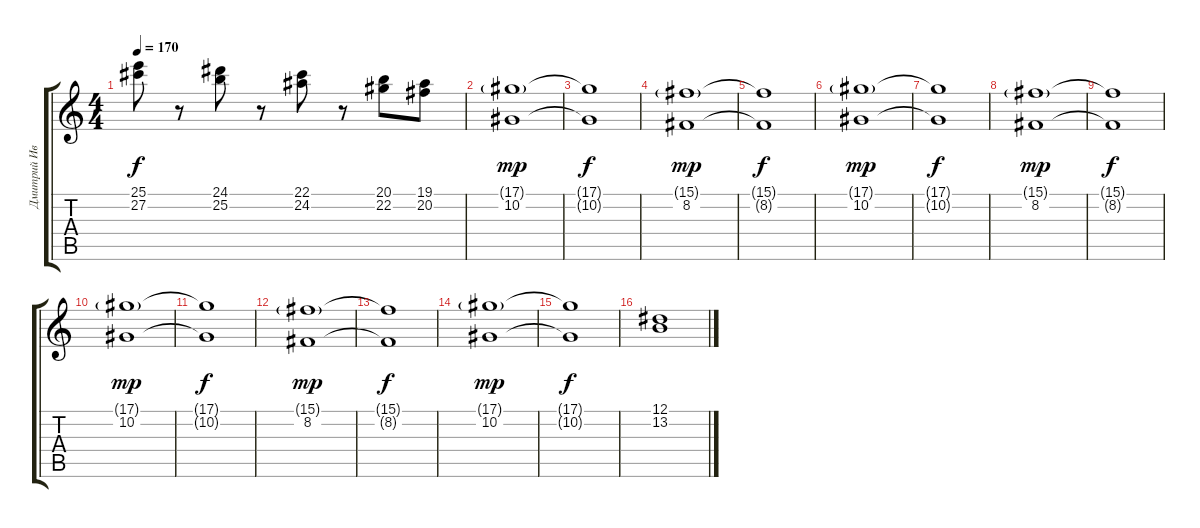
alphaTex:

\track ("Дмитрий Иванов" "Дмитрий Ив") {instrument stringensemble1}
\staff {score tabs}
\tuning (Eb4 Bb3 Gb3 Db3 Ab2 Eb2) {hide}
\ts (4 4)
\tempo 170
\clef g2
\ks c
(25.1 27.2).8{dy f} r.8 (24.1 25.2).8 r.8 (22.1 24.2).8 r.8 (20.1 22.2).8 (19.1 20.2).8 |
(17.1{g} 10.2).1{dy mp instrument synthstrings1} |
(17.1{t} 10.2{t}).1{dy f} |
(15.1{g} 8.2).1{dy mp} |
(15.1{t} 8.2{t}).1{dy f} |
(17.1{g} 10.2).1{dy mp} |
(17.1{t} 10.2{t}).1{dy f} |
(15.1{g} 8.2).1{dy mp} |
(15.1{t} 8.2{t}).1{dy f} |
(17.1{g} 10.2).1{dy mp} |
(17.1{t} 10.2{t}).1{dy f} |
(15.1{g} 8.2).1{dy mp} |
(15.1{t} 8.2{t}).1{dy f} |
(17.1{g} 10.2).1{dy mp} |
(17.1{t} 10.2{t}).1{dy f} |
(12.1 13.2).1
